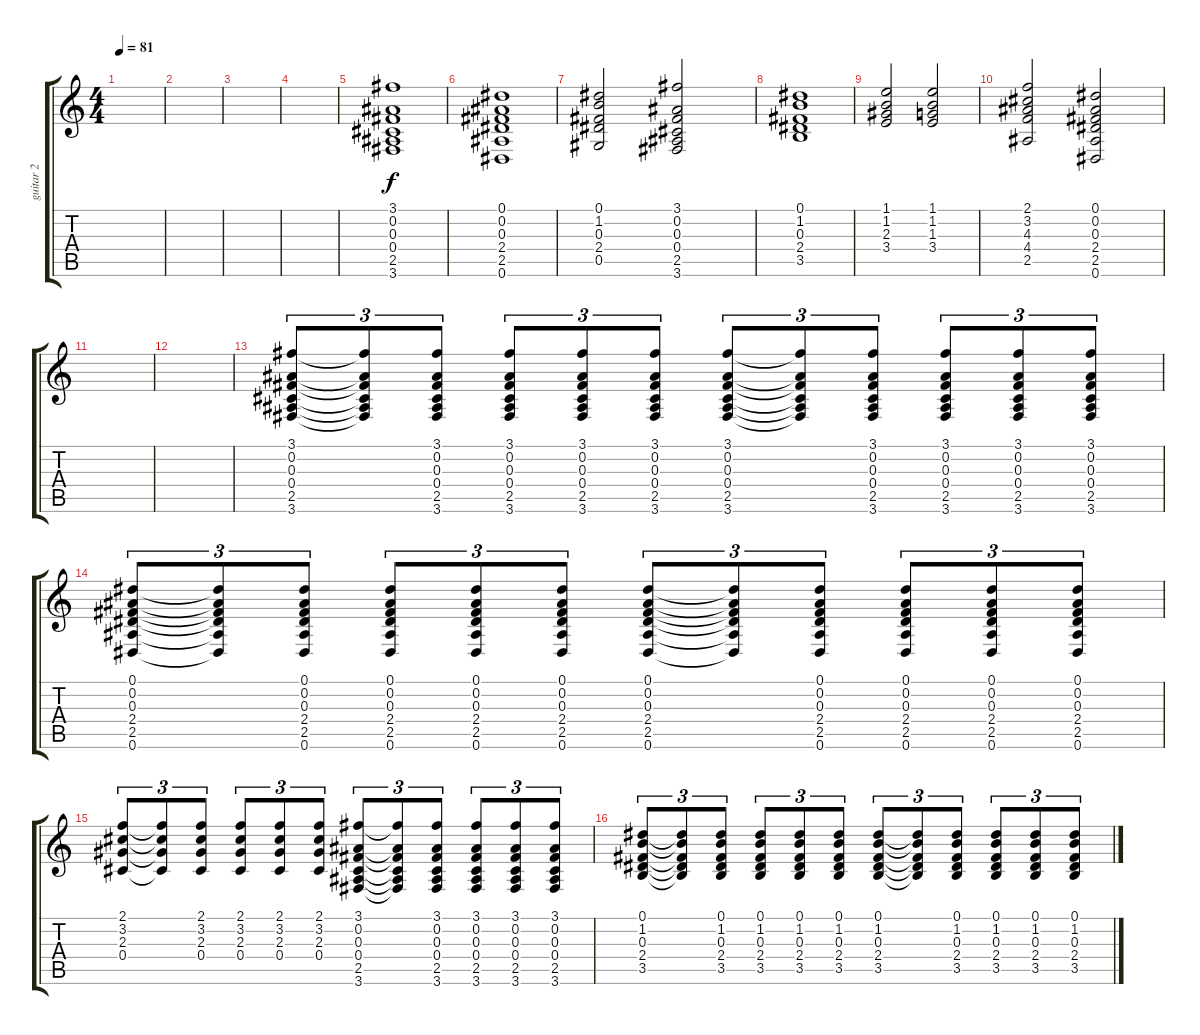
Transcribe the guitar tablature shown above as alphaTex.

\track ("guitar 2" "guitar 2") {instrument electricguitarjazz}
\staff {score tabs}
\tuning (Eb4 Bb3 Gb3 Db3 Ab2 Eb2) {hide}
\ts (4 4)
\tempo 81
\clef g2
\ks c
|
|
|
|
(3.1 0.2 0.3 0.4 2.5 3.6).1 |
(0.1 0.2 0.3 2.4 2.5 0.6).1 |
(0.1 1.2 0.3 2.4 0.5).2 (3.1 0.2 0.3 0.4 2.5 3.6).2 |
(0.1 1.2 0.3 2.4 3.5).1 |
(1.1 1.2 2.3 3.4).2 (1.1 1.2 1.3 3.4).2 |
(2.1 3.2 4.3 4.4 2.5).2 (0.1 0.2 0.3 2.4 2.5 0.6).2 |
|
|
(3.1 0.2 0.3 0.4 2.5 3.6).8{tu (3 2) volume 6} (3.1{t} 0.2{t} 0.3{t} 0.4{t} 2.5{t} 3.6{t}).8{tu (3 2)} (3.1 0.2 0.3 0.4 2.5 3.6).8{tu (3 2)} (3.1 0.2 0.3 0.4 2.5 3.6).8{tu (3 2)} (3.1 0.2 0.3 0.4 2.5 3.6).8{tu (3 2)} (3.1 0.2 0.3 0.4 2.5 3.6).8{tu (3 2)} (3.1 0.2 0.3 0.4 2.5 3.6).8{tu (3 2)} (3.1{t} 0.2{t} 0.3{t} 0.4{t} 2.5{t} 3.6{t}).8{tu (3 2)} (3.1 0.2 0.3 0.4 2.5 3.6).8{tu (3 2)} (3.1 0.2 0.3 0.4 2.5 3.6).8{tu (3 2)} (3.1 0.2 0.3 0.4 2.5 3.6).8{tu (3 2)} (3.1 0.2 0.3 0.4 2.5 3.6).8{tu (3 2)} |
(0.1 0.2 0.3 2.4 2.5 0.6).8{tu (3 2)} (0.1{t} 0.2{t} 0.3{t} 2.4{t} 2.5{t} 0.6{t}).8{tu (3 2)} (0.1 0.2 0.3 2.4 2.5 0.6).8{tu (3 2)} (0.1 0.2 0.3 2.4 2.5 0.6).8{tu (3 2)} (0.1 0.2 0.3 2.4 2.5 0.6).8{tu (3 2)} (0.1 0.2 0.3 2.4 2.5 0.6).8{tu (3 2)} (0.1 0.2 0.3 2.4 2.5 0.6).8{tu (3 2)} (0.1{t} 0.2{t} 0.3{t} 2.4{t} 2.5{t} 0.6{t}).8{tu (3 2)} (0.1 0.2 0.3 2.4 2.5 0.6).8{tu (3 2)} (0.1 0.2 0.3 2.4 2.5 0.6).8{tu (3 2)} (0.1 0.2 0.3 2.4 2.5 0.6).8{tu (3 2)} (0.1 0.2 0.3 2.4 2.5 0.6).8{tu (3 2)} |
(2.1 3.2 2.3 0.4).8{tu (3 2)} (2.1{t} 3.2{t} 2.3{t} 0.4{t}).8{tu (3 2)} (2.1 3.2 2.3 0.4).8{tu (3 2)} (2.1 3.2 2.3 0.4).8{tu (3 2)} (2.1 3.2 2.3 0.4).8{tu (3 2)} (2.1 3.2 2.3 0.4).8{tu (3 2)} (3.1 0.2 0.3 0.4 2.5 3.6).8{tu (3 2)} (3.1{t} 0.2{t} 0.3{t} 0.4{t} 2.5{t} 3.6{t}).8{tu (3 2)} (3.1 0.2 0.3 0.4 2.5 3.6).8{tu (3 2)} (3.1 0.2 0.3 0.4 2.5 3.6).8{tu (3 2)} (3.1 0.2 0.3 0.4 2.5 3.6).8{tu (3 2)} (3.1 0.2 0.3 0.4 2.5 3.6).8{tu (3 2)} |
(0.1 1.2 0.3 2.4 3.5).8{tu (3 2)} (0.1{t} 1.2{t} 0.3{t} 2.4{t} 3.5{t}).8{tu (3 2)} (0.1 1.2 0.3 2.4 3.5).8{tu (3 2)} (0.1 1.2 0.3 2.4 3.5).8{tu (3 2)} (0.1 1.2 0.3 2.4 3.5).8{tu (3 2)} (0.1 1.2 0.3 2.4 3.5).8{tu (3 2)} (0.1 1.2 0.3 2.4 3.5).8{tu (3 2)} (0.1{t} 1.2{t} 0.3{t} 2.4{t} 3.5{t}).8{tu (3 2)} (0.1 1.2 0.3 2.4 3.5).8{tu (3 2)} (0.1 1.2 0.3 2.4 3.5).8{tu (3 2)} (0.1 1.2 0.3 2.4 3.5).8{tu (3 2)} (0.1 1.2 0.3 2.4 3.5).8{tu (3 2)}
